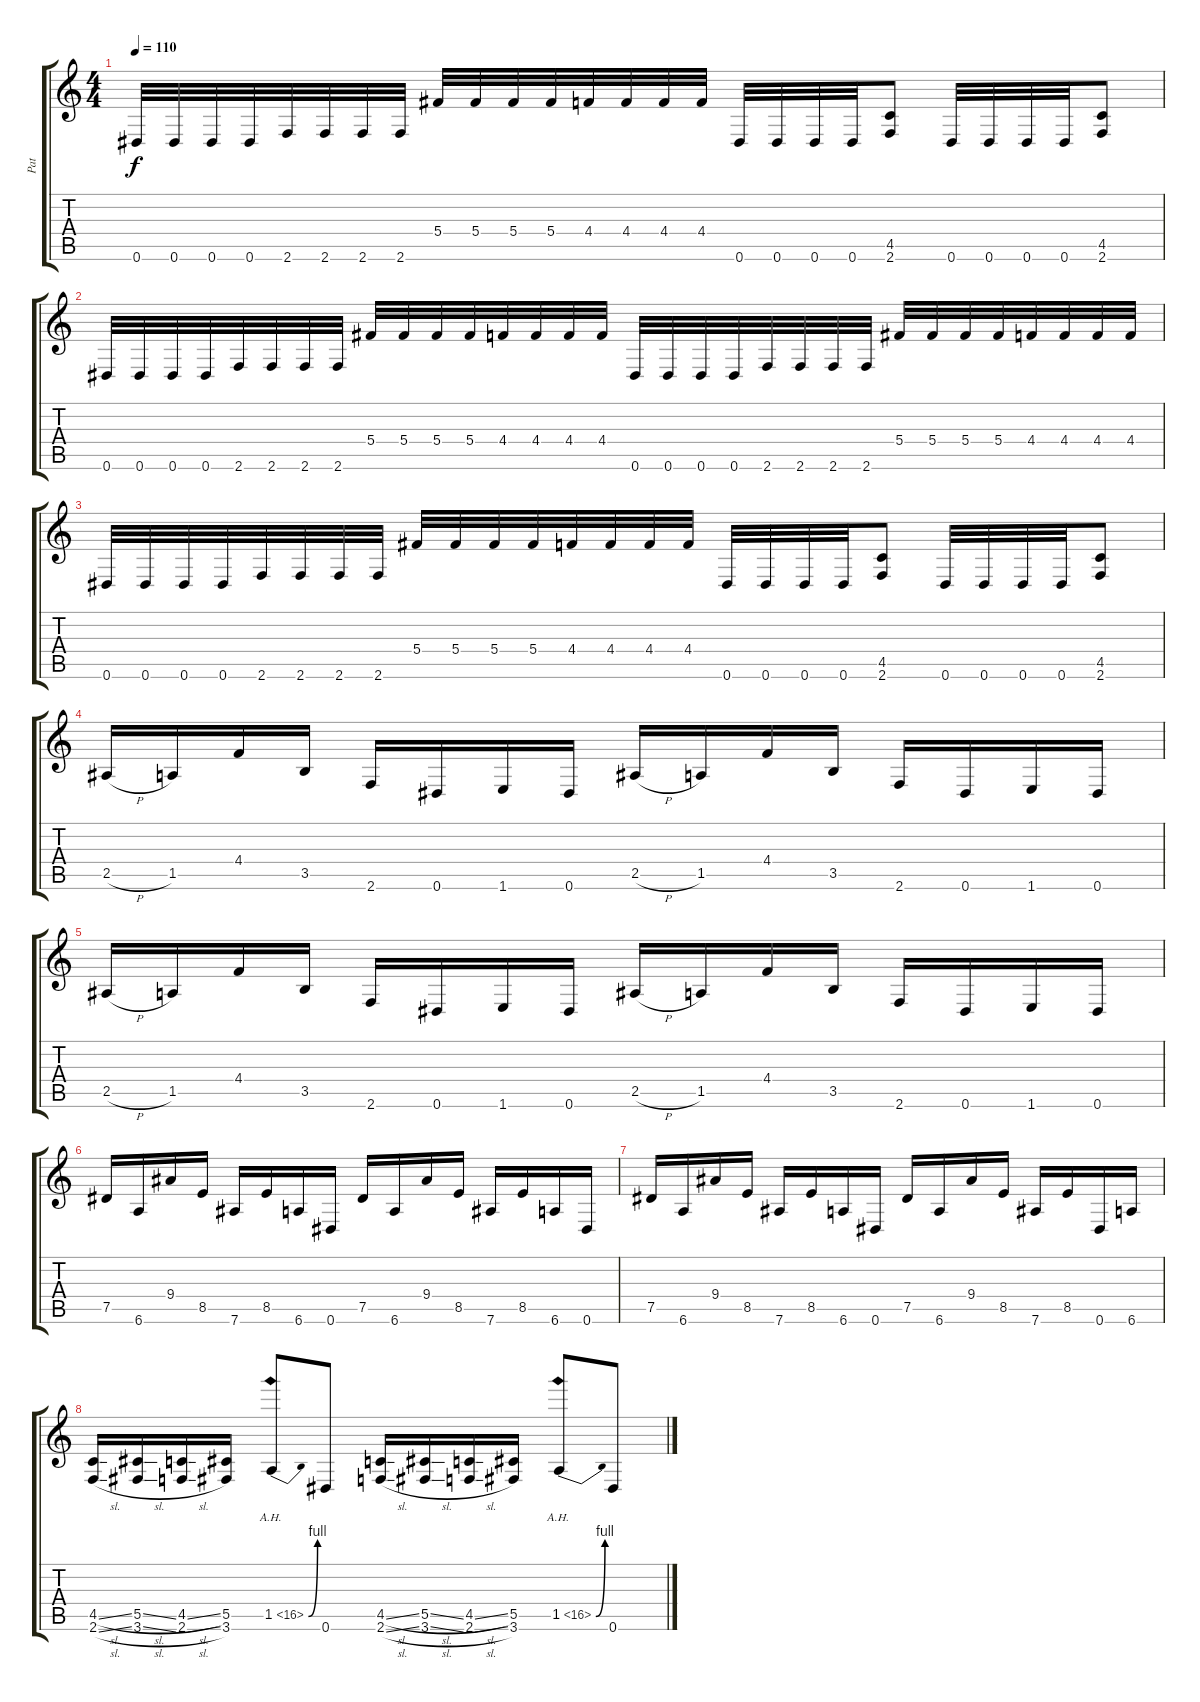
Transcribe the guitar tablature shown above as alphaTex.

\track ("Pat" "Pat") {solo instrument distortionguitar}
\staff {score tabs}
\tuning (Eb4 Bb3 Gb3 Db3 Ab2 Eb2) {hide}
\ts (4 4)
\tempo 110
\clef g2
\ks c
0.6.32{dy f} 0.6.32 0.6.32 0.6.32 2.6.32 2.6.32 2.6.32 2.6.32 5.4.32 5.4.32 5.4.32 5.4.32 4.4.32 4.4.32 4.4.32 4.4.32 0.6.32 0.6.32 0.6.32 0.6.32 (4.5 2.6).8 0.6.32 0.6.32 0.6.32 0.6.32 (4.5 2.6).8 |
0.6.32 0.6.32 0.6.32 0.6.32 2.6.32 2.6.32 2.6.32 2.6.32 5.4.32 5.4.32 5.4.32 5.4.32 4.4.32 4.4.32 4.4.32 4.4.32 0.6.32 0.6.32 0.6.32 0.6.32 2.6.32 2.6.32 2.6.32 2.6.32 5.4.32 5.4.32 5.4.32 5.4.32 4.4.32 4.4.32 4.4.32 4.4.32 |
0.6.32 0.6.32 0.6.32 0.6.32 2.6.32 2.6.32 2.6.32 2.6.32 5.4.32 5.4.32 5.4.32 5.4.32 4.4.32 4.4.32 4.4.32 4.4.32 0.6.32 0.6.32 0.6.32 0.6.32 (4.5 2.6).8 0.6.32 0.6.32 0.6.32 0.6.32 (4.5 2.6).8 |
2.5{h}.16 1.5.16 4.4.16 3.5.16 2.6.16 0.6.16 1.6.16 0.6.16 2.5{h}.16 1.5.16 4.4.16 3.5.16 2.6.16 0.6.16 1.6.16 0.6.16 |
2.5{h}.16 1.5.16 4.4.16 3.5.16 2.6.16 0.6.16 1.6.16 0.6.16 2.5{h}.16 1.5.16 4.4.16 3.5.16 2.6.16 0.6.16 1.6.16 0.6.16 |
7.5.16 6.6.16 9.4.16 8.5.16 7.6.16 8.5.16 6.6.16 0.6.16 7.5.16 6.6.16 9.4.16 8.5.16 7.6.16 8.5.16 6.6.16 0.6.16 |
7.5.16 6.6.16 9.4.16 8.5.16 7.6.16 8.5.16 6.6.16 0.6.16 7.5.16 6.6.16 9.4.16 8.5.16 7.6.16 8.5.16 0.6.16 6.6.16 |
(4.5{sl} 2.6{sl}).16 (5.5{sl} 3.6{sl}).16 (4.5{sl} 2.6{sl}).16 (5.5 3.6).16 1.5{be (bend 0 0 60 4) ah 15}.8 0.6.8 (4.5{sl} 2.6{sl}).16 (5.5{sl} 3.6{sl}).16 (4.5{sl} 2.6{sl}).16 (5.5 3.6).16 1.5{be (bend 0 0 60 4) ah 15}.8 0.6.8
